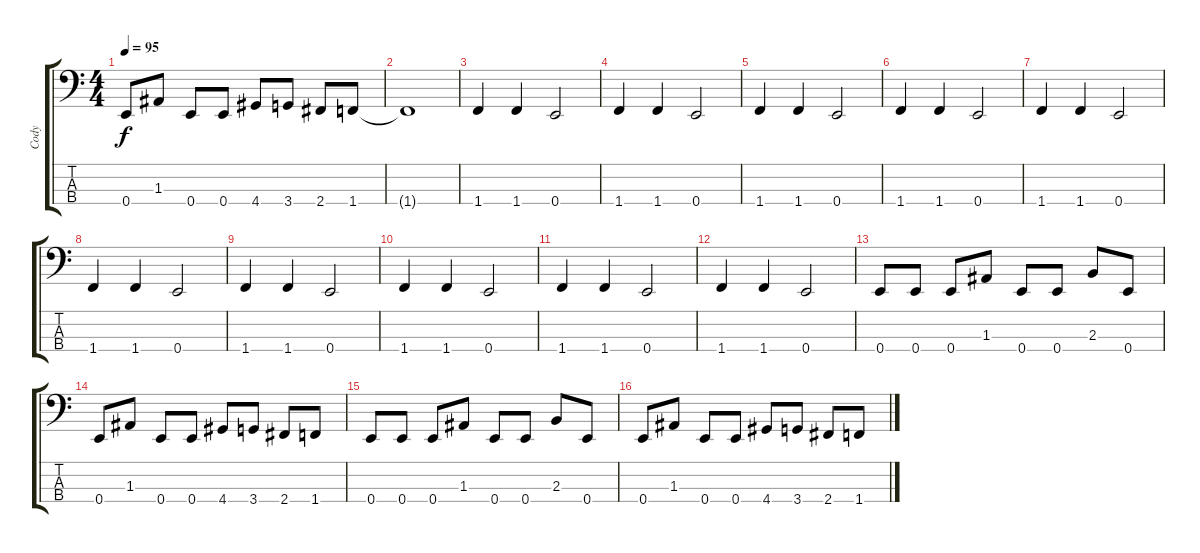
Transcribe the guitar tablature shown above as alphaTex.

\track ("Cody" "Cody") {instrument electricbasspick}
\staff {score tabs}
\tuning (G2 D2 A1 E1) {hide}
\ts (4 4)
\tempo 95
\clef f4
\ks c
0.4.8{dy f} 1.3.8 0.4.8 0.4.8 4.4.8 3.4.8 2.4.8 1.4.8 |
1.4{t}.1 |
1.4.4 1.4.4 0.4.2 |
1.4.4 1.4.4 0.4.2 |
1.4.4 1.4.4 0.4.2 |
1.4.4 1.4.4 0.4.2 |
1.4.4 1.4.4 0.4.2 |
1.4.4 1.4.4 0.4.2 |
1.4.4 1.4.4 0.4.2 |
1.4.4 1.4.4 0.4.2 |
1.4.4 1.4.4 0.4.2 |
1.4.4 1.4.4 0.4.2 |
0.4.8 0.4.8 0.4.8 1.3.8 0.4.8 0.4.8 2.3.8 0.4.8 |
0.4.8 1.3.8 0.4.8 0.4.8 4.4.8 3.4.8 2.4.8 1.4.8 |
0.4.8 0.4.8 0.4.8 1.3.8 0.4.8 0.4.8 2.3.8 0.4.8 |
0.4.8 1.3.8 0.4.8 0.4.8 4.4.8 3.4.8 2.4.8 1.4.8
